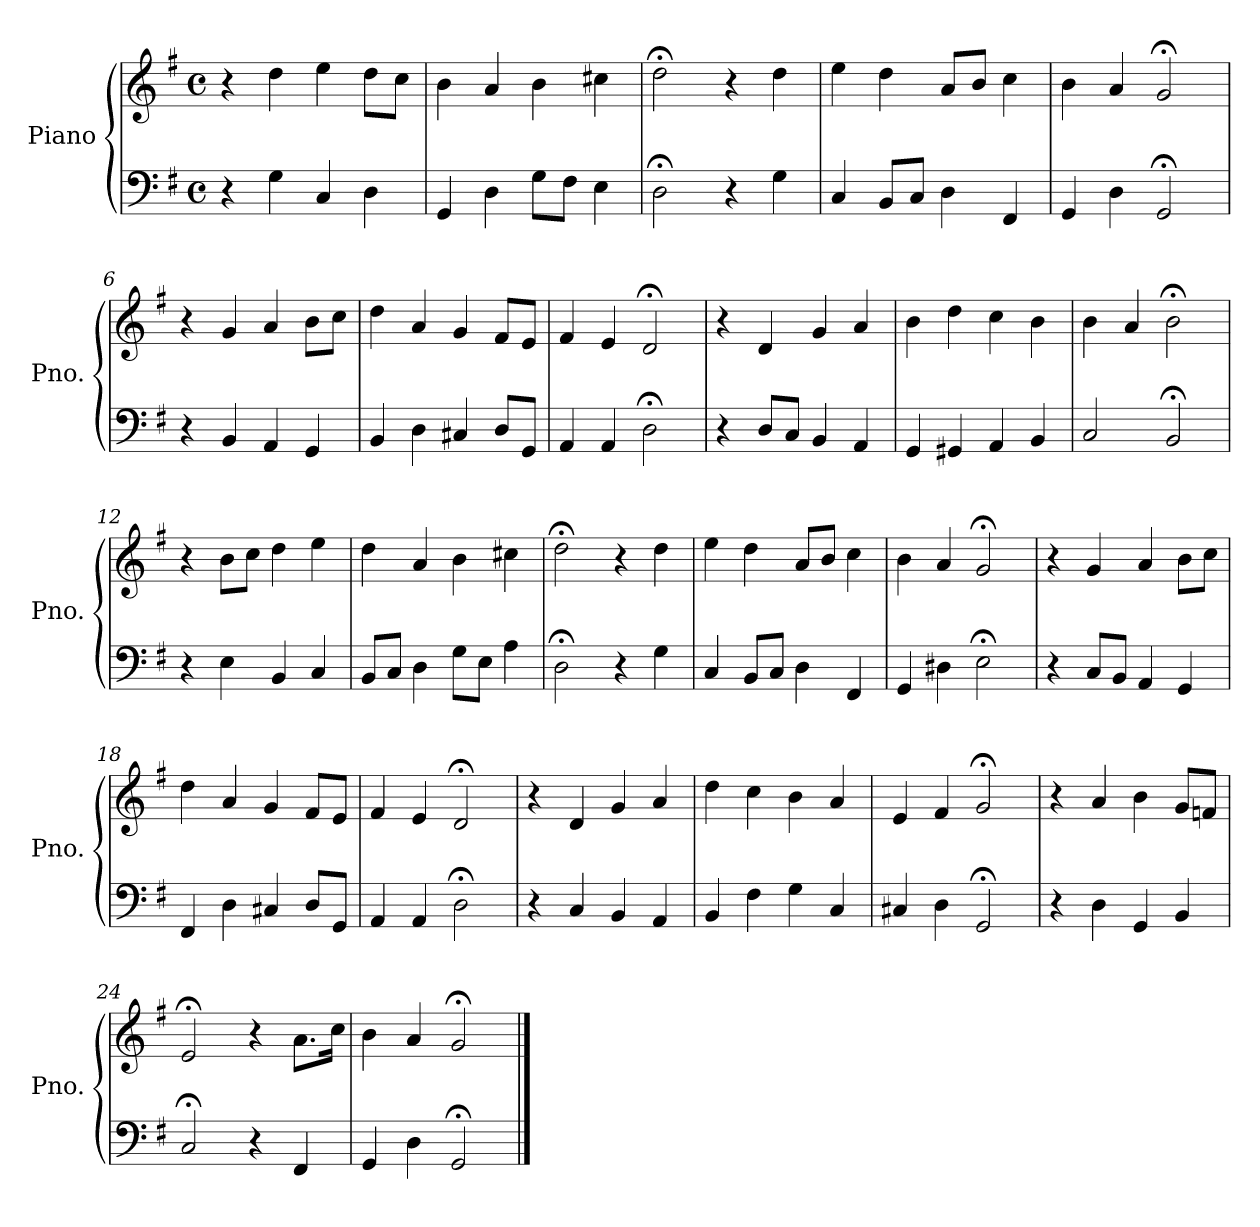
**kern	**kern
*part1	*part1
*staff2	*staff1
*I"Piano	*
*I'Pno.	*
*clefF4	*clefG2
*k[f#]	*k[f#]
*M4/4	*M4/4
*met(c)	*met(c)
=1	=1
4r	4r
4G\	4dd\
4C/	4ee\
4D\	8dd\L
.	8cc\J
=2	=2
4GG/	4b\
4D\	4a/
8G\L	4b\
8F#\J	.
4E\	4cc#X\
=3	=3
2D;<\	2dd;<\
4r	4r
4G\	4dd\
=4	=4
4C/	4ee\
8BB/L	4dd\
8C/J	.
4D\	8a/L
.	8b/J
4FF#/	4cc\
=5	=5
4GG/	4b\
4D\	4a/
2GG;</	2g;</
=6	=6
4r	4r
4BB/	4g/
4AA/	4a/
4GG/	8b\L
.	8cc\J
!!LO:LB:g=z
=7	=7
4BB/	4dd\
4D\	4a/
4C#X/	4g/
8D/L	8f#/L
8GG/J	8e/J
=8	=8
4AA/	4f#/
4AA/	4e/
2D;<\	2d;</
=9	=9
4r	4r
8D/L	4d/
8C/J	.
4BB/	4g/
4AA/	4a/
=10	=10
4GG/	4b\
4GG#X/	4dd\
4AA/	4cc\
4BB/	4b\
=11	=11
2C/	4b\
.	4a/
2BB;</	2b;<\
=12	=12
4r	4r
4E\	8b\L
.	8cc\J
4BB/	4dd\
4C/	4ee\
=13	=13
8BB/L	4dd\
8C/J	.
4D\	4a/
8G\L	4b\
8E\J	.
4A\	4cc#X\
!!LO:LB:g=z
=14	=14
2D;<\	2dd;<\
4r	4r
4G\	4dd\
=15	=15
4C/	4ee\
8BB/L	4dd\
8C/J	.
4D\	8a/L
.	8b/J
4FF#/	4cc\
=16	=16
4GG/	4b\
4D#X\	4a/
2E;<\	2g;</
=17	=17
4r	4r
8C/L	4g/
8BB/J	.
4AA/	4a/
4GG/	8b\L
.	8cc\J
=18	=18
4FF#/	4dd\
4D\	4a/
4C#X/	4g/
8D/L	8f#/L
8GG/J	8e/J
=19	=19
4AA/	4f#/
4AA/	4e/
2D;<\	2d;</
=20	=20
4r	4r
4C/	4d/
4BB/	4g/
4AA/	4a/
!!LO:LB:g=z
=21	=21
4BB/	4dd\
4F#\	4cc\
4G\	4b\
4C/	4a/
=22	=22
4C#X/	4e/
4D\	4f#/
2GG;</	2g;</
=23	=23
4r	4r
4D\	4a/
4GG/	4b\
4BB/	8g/L
.	8fn/J
=24	=24
2C;</	2e;</
4r	4r
4FF#/	8.a\L
.	16cc\Jk
=25	=25
4GG/	4b\
4D\	4a/
2GG;</	2g;</
==	==
*-	*-
